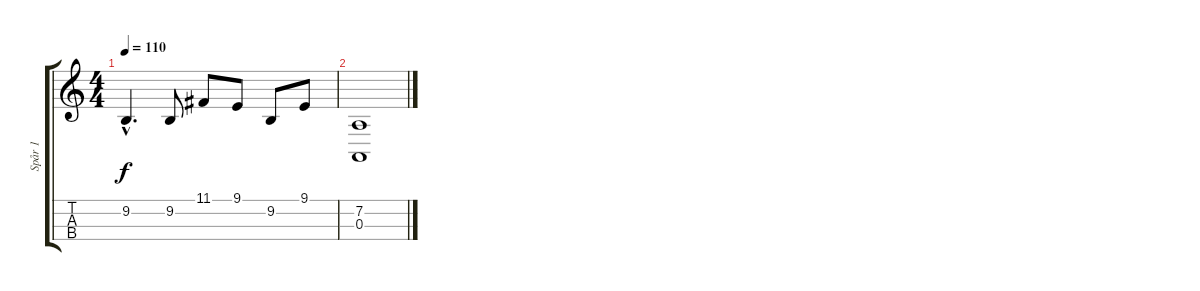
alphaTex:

\track ("Spår 1" "Spår 1") {instrument violin}
\staff {score tabs}
\tuning (G3 D3 A2 E2) {hide}
\ts (4 4)
\tempo 110
\clef g2
\ks c
9.2{hac}.4{d dy f} 9.2.8 11.1.8 9.1.8 9.2.8 9.1.8 |
(7.2 0.3).1
